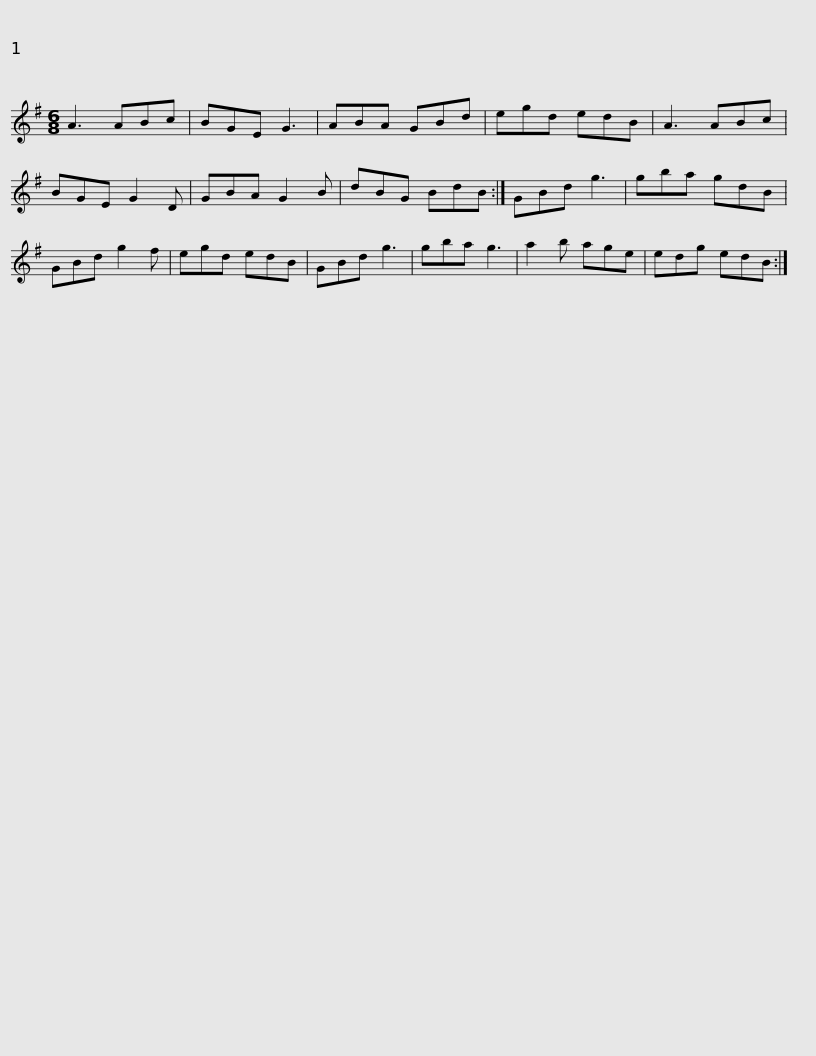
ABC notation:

X:1
L:1/8
M:6/8
I:linebreak $
K:G
V:1 treble
V:1
 A3 ABc | BGE G3 | ABA GBd | egd edB | A3 ABc | %5
 BGE G2 D | GBA G2 B | dBG BdB :|$ GBd g3 | gba gdB | %10
 GBd g2 f | egd edB | GBd g3 | gba g3 | a2 b age | %15
 edg edB :| %16
